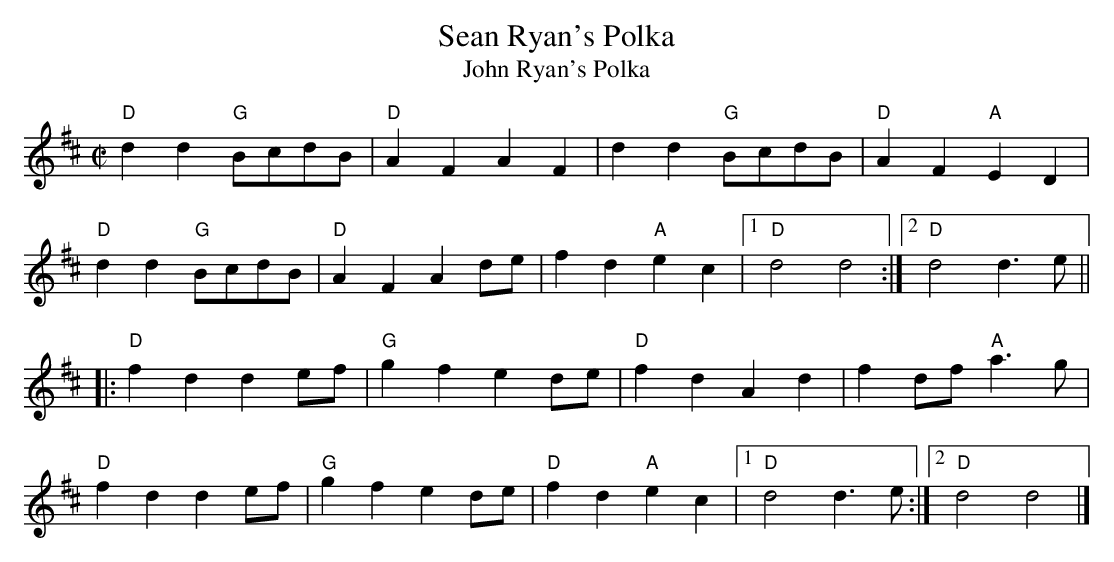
X:1
T:Sean Ryan's Polka
T:John Ryan's Polka
M:C|
L:1/8
K:D
"D"d2 d2 "G"BcdB|"D"A2 F2 A2 F2|d2 d2 "G"BcdB|"D"A2 F2 "A"E2 D2|
"D"d2 d2 "G"BcdB|"D"A2 F2 A2 de|f2 d2 "A"e2 c2|1 "D"d4 d4:|2 "D"d4 d3 e||
|:"D"f2 d2 d2 ef|"G"g2 f2 e2 de|"D"f2 d2 A2 d2|f2 df "A"a3g|
"D"f2 d2 d2 ef|"G"g2 f2 e2 de|"D"f2 d2 "A"e2 c2|1 "D"d4 d3 e:|2 "D"d4d4|]
